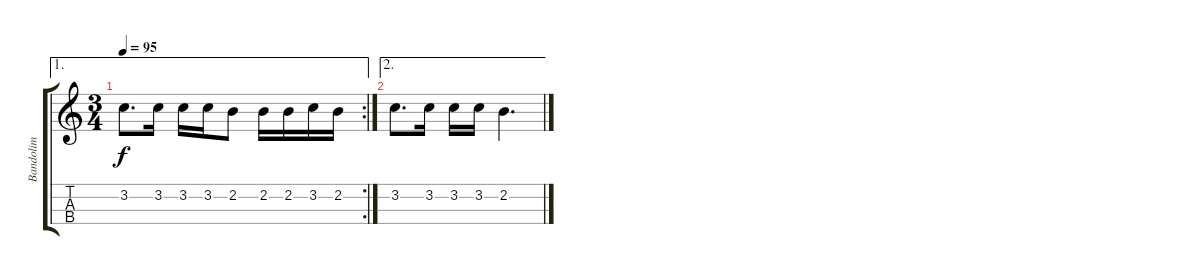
\track ("Bandolim" "Bandolim") {instrument acousticguitarsteel}
\staff {score tabs}
\tuning (E4 A3 D3 G2) {hide}
\ae 1
\rc 2
\ts (3 4)
\tempo 95
\clef g2
\ks c
3.2.8{d dy f} 3.2.16 3.2.16 3.2.16 2.2.8 2.2.16 2.2.16 3.2.16 2.2.16 |
\ae 2
3.2.8{d} 3.2.16 3.2.16 3.2.16 2.2.4{d}
